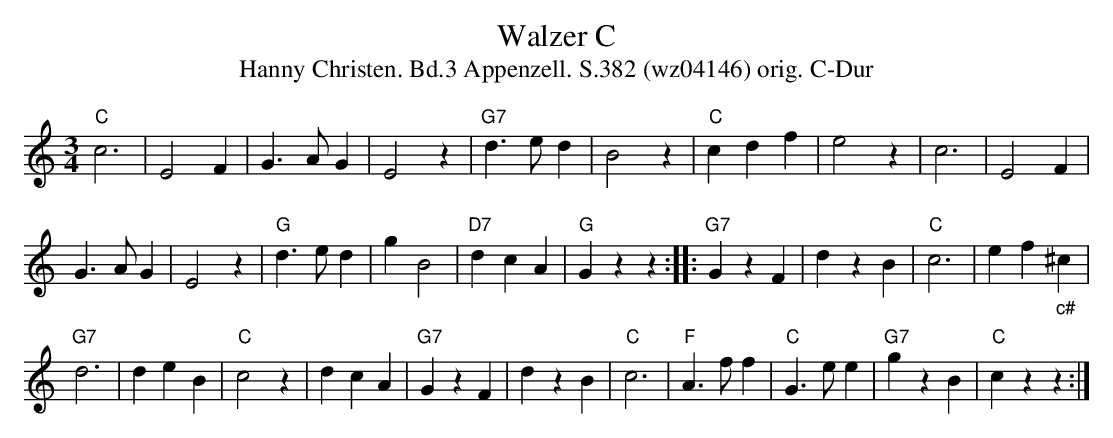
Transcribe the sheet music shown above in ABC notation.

X:1
T:Walzer C
T:Hanny Christen. Bd.3 Appenzell. S.382 (wz04146) orig. C-Dur
M:3/4
L:1/4
K:C
"C"c3 | E2 F | G>A G | E2 z | "G7"d>e d | B2 z | "C"c d f | e2 z | c3 | E2 F |
G>A G | E2 z | "G"d>e d | g B2 | "D7"d c A | "G"G z z ::  "G7"G z F | d z B | "C"c3 | e f "_c#"^c |
"G7"d3 | d e B | "C"c2 z | d c A | "G7"G z F | d z B |  "C"c3 | "F"A>f f | "C"G>e e | "G7"g z B | "C"c z z :|
